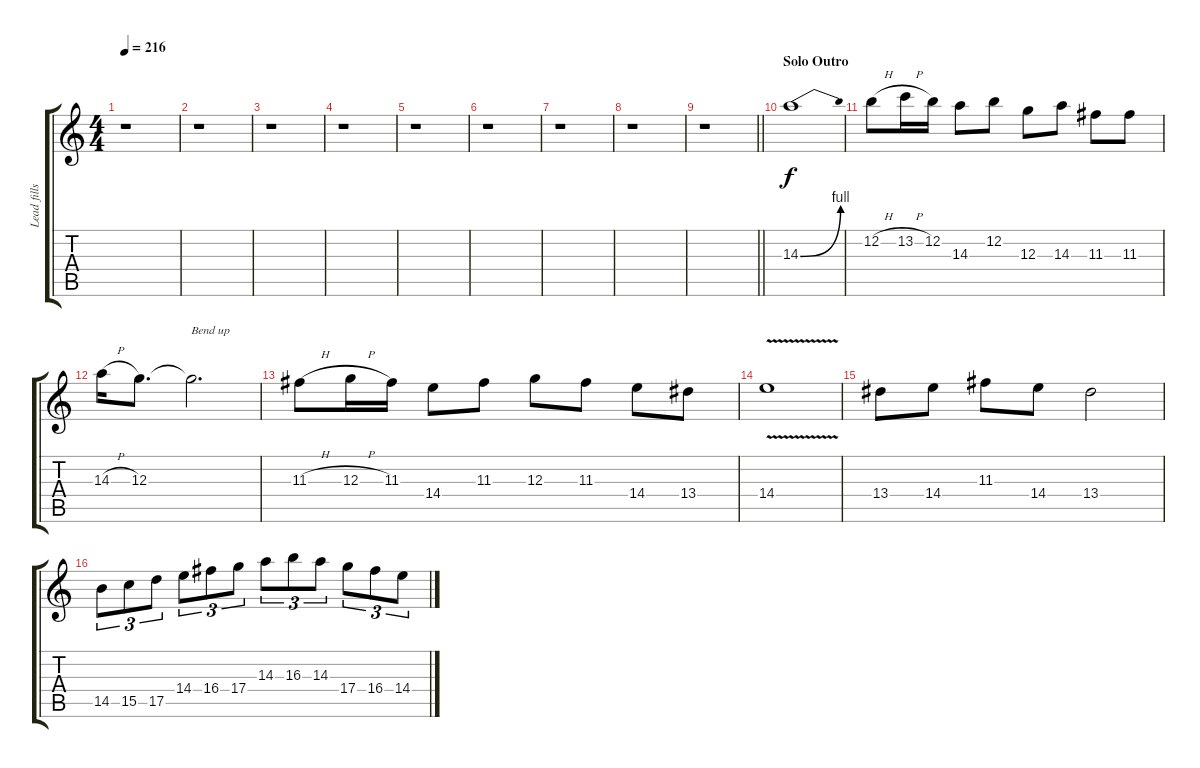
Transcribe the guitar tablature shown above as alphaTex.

\track ("Lead fills" "Lead fills") {instrument distortionguitar}
\staff {score tabs}
\tuning (E4 B3 G3 D3 A2 E2) {hide}
\ts (4 4)
\tempo 216
\clef g2
\ks c
r.1{dy f} |
r.1 |
r.1 |
r.1 |
r.1 |
r.1 |
r.1 |
r.1 |
\barLineRight lightlight
r.1 |
\section ("" "Solo Outro")
14.3{be (bend 0 0 60 4)}.1 |
12.2{h}.8 13.2{h}.16 12.2.16 14.3.8 12.2.8 12.3.8 14.3.8 11.3.8 11.3.8 |
14.3{h}.16 12.3.8{d} 12.3{t}.2{d txt "Bend up"} |
11.3{h}.8 12.3{h}.16 11.3.16 14.4.8 11.3.8 12.3.8 11.3.8 14.4.8 13.4.8 |
14.4{v}.1 |
13.4.8 14.4.8 11.3.8 14.4.8 13.4.2 |
14.5.8{tu (3 2)} 15.5.8{tu (3 2)} 17.5.8{tu (3 2)} 14.4.8{tu (3 2)} 16.4.8{tu (3 2)} 17.4.8{tu (3 2)} 14.3.8{tu (3 2)} 16.3.8{tu (3 2)} 14.3.8{tu (3 2)} 17.4.8{tu (3 2)} 16.4.8{tu (3 2)} 14.4.8{tu (3 2)}
